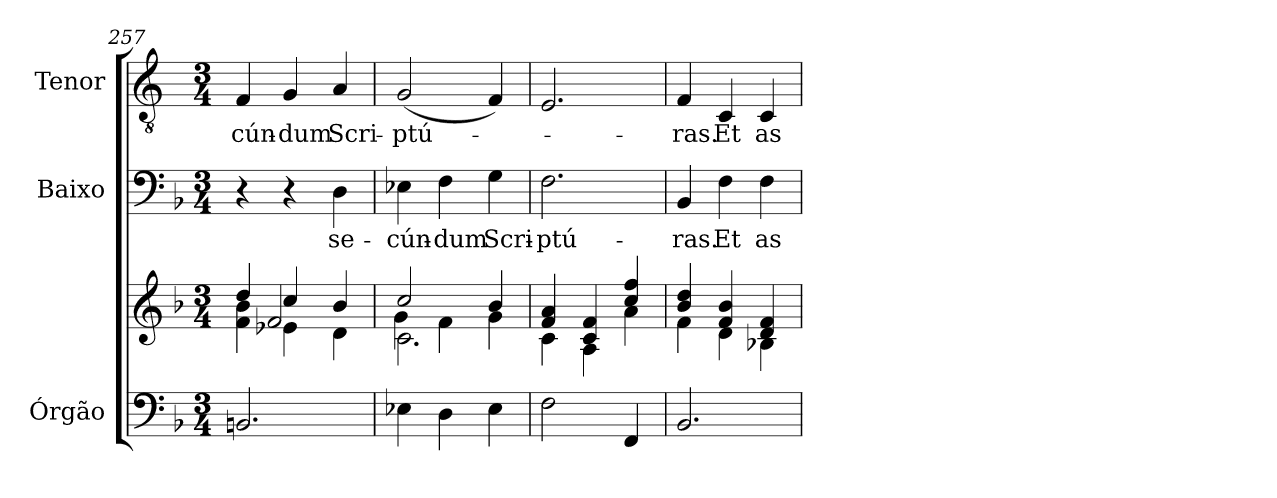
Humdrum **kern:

**kern	**kern	**kern	**text	**kern	**text
*part3	*part3	*part2	*part2	*part1	*part1
*staff4	*staff3	*staff2	*staff2	*staff1	*staff1
*I"Órgão	*	*I"Baixo	*	*I"Tenor	*
*I'Órg.	*	*	*	*I'Tr.	*
*clefF4	*clefG2	*clefF4	*	*clefGv2	*
*	*	*	*	*ITrd4c7	*
*k[b-]	*k[b-]	*k[b-]	*	*k[b-]	*
*F:	*F:	*F:	*	*F:	*
*M3/4	*M3/4	*M3/4	*	*M3/4	*
=257	=257	=257	=257	=257	=257
*	*^	*	*	*	*
*	*	*^	*	*	*	*
!	!	!	!	!	!	!	!LO:LY:b:color=#000000
2.BBni/	4ddi/	4fi\ 4b-i	4ryy	4r	.	4BB-i/	-cún-
!	!	!	!	!	!	!	!LO:LY:b:color=#000000
.	4cci/	4e-Xi\	2fi/	4r	.	4Ci/	-dum
!	!	!	!	!	!LO:LY:b:color=#000000	!	!
!	!	!	!	!	!	!	!LO:LY:b:color=#000000
.	4b-i/	4di\	.	4Di\	se-	4Di/	Scri-
=258	=258	=258	=258	=258	=258	=258	=258
!	!	!	!	!	!LO:LY:b:color=#000000	!	!
!	!	!	!	!	!	!	!LO:LY:b:color=#000000
4E-Xi\	2cci/	2.ci\	4gi\	4E-Xi\	-cún-	(2Ci/	-ptú-
!	!	!	!	!	!LO:LY:b:color=#000000	!	!
4Di\	.	.	4fi\	4Fi\	-dum	.	.
!	!	!	!	!	!LO:LY:b:color=#000000	!	!
4E-i\	4b-i/	.	4gi\	4Gi\	Scri-	4BB-i/)	.
*	*	*v	*v	*	*	*	*
!!LO:LB:g=z
=259	=259	=259	=259	=259	=259	=259
*	*	*^	*	*	*	*
!	!	!	!	!	!LO:LY:b:color=#000000	!	!
*	*	*v	*v	*	*	*	*
2Fi\	4fi/ 4ai	4ci\	2.Fi\	-ptú-	2.AAi/	.
.	4ci/ 4fi	4Ai\	.	.	.	.
4FFi/	4cci/ 4ffi	4ai\	.	.	.	.
=260	=260	=260	=260	=260	=260	=260
!	!	!	!	!LO:LY:b:color=#000000	!	!
!	!	!	!	!	!	!LO:LY:b:color=#000000
2.BB-i/	4b-i/ 4ddi	4fi\	4BB-i/	-ras.	4BB-i/	-ras.
!	!	!	!	!LO:LY:b:color=#000000	!	!
!	!	!	!	!	!	!LO:LY:b:color=#000000
.	4fi/ 4b-i	4di\	4Fi\	Et	4FFi/	Et
!	!	!	!	!LO:LY:b:color=#000000	!	!
!	!	!	!	!	!	!LO:LY:b:color=#000000
.	4di/ 4fi	4B-Xi\	4Fi\	as-	4FFi/	as-
*	*v	*v	*	*	*	*
=	=	=	=	=	=
*-	*-	*-	*-	*-	*-
